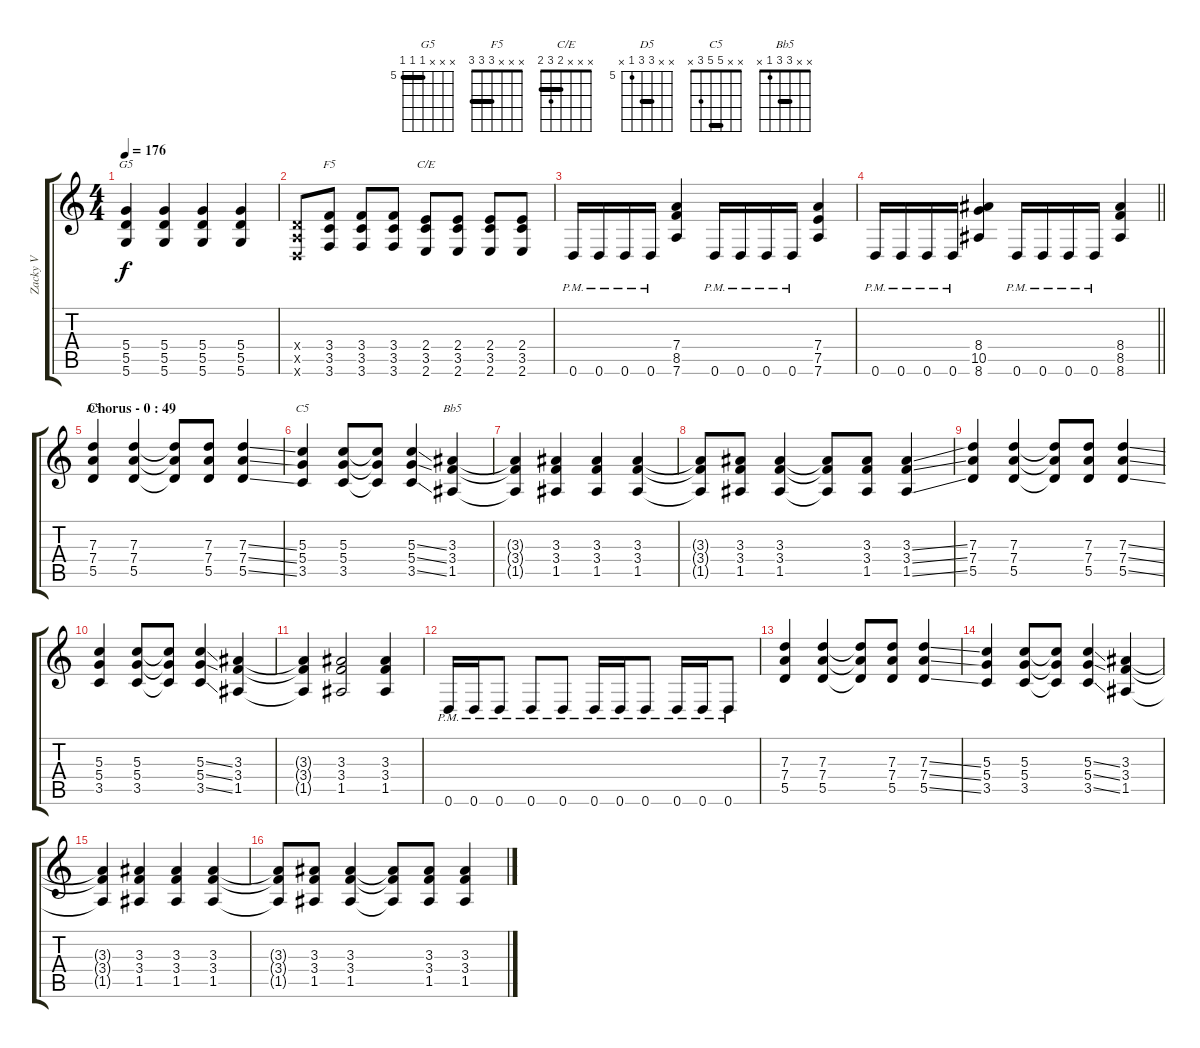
\track ("   Zacky Vengeance - Rhythm" "   Zacky V") {instrument overdrivenguitar}
\staff {score tabs}
\tuning (E4 B3 G3 D3 A2 D2) {hide}
\chord ("G5" x x x 5 5 5) {firstfret 5 barre 5}
\chord ("F5" x x x 3 3 3) {barre 3}
\chord ("C/E" x x x 2 3 2) {barre 2}
\chord ("D5" x x 7 7 5 x) {firstfret 5 barre 7}
\chord ("C5" x x 5 5 3 x) {barre 5}
\chord ("Bb5" x x 3 3 1 x) {barre 3}
\ts (4 4)
\tempo 176
\clef g2
\ks c
(5.4 5.5 5.6).4{ch "G5" dy f} (5.4 5.5 5.6).4 (5.4 5.5 5.6).4 (5.4 5.5 5.6).4 |
(0.4{x} 0.5{x} 0.6{x}).8 (3.4 3.5 3.6).8{ch "F5"} (3.4 3.5 3.6).8 (3.4 3.5 3.6).8 (2.4 3.5 2.6).8{ch "C/E"} (2.4 3.5 2.6).8 (2.4 3.5 2.6).8 (2.4 3.5 2.6).8 |
0.6{pm}.16 0.6{pm}.16 0.6{pm}.16 0.6{pm}.16 (7.4 8.5 7.6).4 0.6{pm}.16 0.6{pm}.16 0.6{pm}.16 0.6{pm}.16 (7.4 7.5 7.6).4 |
\barLineRight lightlight
0.6{pm}.16 0.6{pm}.16 0.6{pm}.16 0.6{pm}.16 (8.4 10.5 8.6).4 0.6{pm}.16 0.6{pm}.16 0.6{pm}.16 0.6{pm}.16 (8.4 8.5 8.6).4 |
\section ("" "Chorus - 0 : 49")
(7.3 7.4 5.5).4{ch "D5"} (7.3 7.4 5.5).4 (7.3{t} 7.4{t} 5.5{t}).8 (7.3 7.4 5.5).8 (7.3{ss} 7.4{ss} 5.5{ss}).4 |
(5.3 5.4 3.5).4{ch "C5"} (5.3 5.4 3.5).8 (5.3{t} 5.4{t} 3.5{t}).8 (5.3{ss} 5.4{ss} 3.5{ss}).4 (3.3 3.4 1.5).4{ch "Bb5"} |
(3.3{t} 3.4{t} 1.5{t}).4 (3.3 3.4 1.5).4 (3.3 3.4 1.5).4 (3.3 3.4 1.5).4 |
(3.3{t} 3.4{t} 1.5{t}).8 (3.3 3.4 1.5).8 (3.3 3.4 1.5).4 (3.3{t} 3.4{t} 1.5{t}).8 (3.3 3.4 1.5).8 (3.3{ss} 3.4{ss} 1.5{ss}).4 |
(7.3 7.4 5.5).4 (7.3 7.4 5.5).4 (7.3{t} 7.4{t} 5.5{t}).8 (7.3 7.4 5.5).8 (7.3{ss} 7.4{ss} 5.5{ss}).4 |
(5.3 5.4 3.5).4 (5.3 5.4 3.5).8 (5.3{t} 5.4{t} 3.5{t}).8 (5.3{ss} 5.4{ss} 3.5{ss}).4 (3.3 3.4 1.5).4 |
(3.3{t} 3.4{t} 1.5{t}).4 (3.3 3.4 1.5).2 (3.3 3.4 1.5).4 |
0.6{pm}.16 0.6{pm}.16 0.6{pm}.8 0.6{pm}.8 0.6{pm}.8 0.6{pm}.16 0.6{pm}.16 0.6{pm}.8 0.6{pm}.16 0.6{pm}.16 0.6{pm}.8 |
(7.3 7.4 5.5).4 (7.3 7.4 5.5).4 (7.3{t} 7.4{t} 5.5{t}).8 (7.3 7.4 5.5).8 (7.3{ss} 7.4{ss} 5.5{ss}).4 |
(5.3 5.4 3.5).4 (5.3 5.4 3.5).8 (5.3{t} 5.4{t} 3.5{t}).8 (5.3{ss} 5.4{ss} 3.5{ss}).4 (3.3 3.4 1.5).4 |
(3.3{t} 3.4{t} 1.5{t}).4 (3.3 3.4 1.5).4 (3.3 3.4 1.5).4 (3.3 3.4 1.5).4 |
(3.3{t} 3.4{t} 1.5{t}).8 (3.3 3.4 1.5).8 (3.3 3.4 1.5).4 (3.3{t} 3.4{t} 1.5{t}).8 (3.3 3.4 1.5).8 (3.3{ss} 3.4{ss} 1.5{ss}).4
